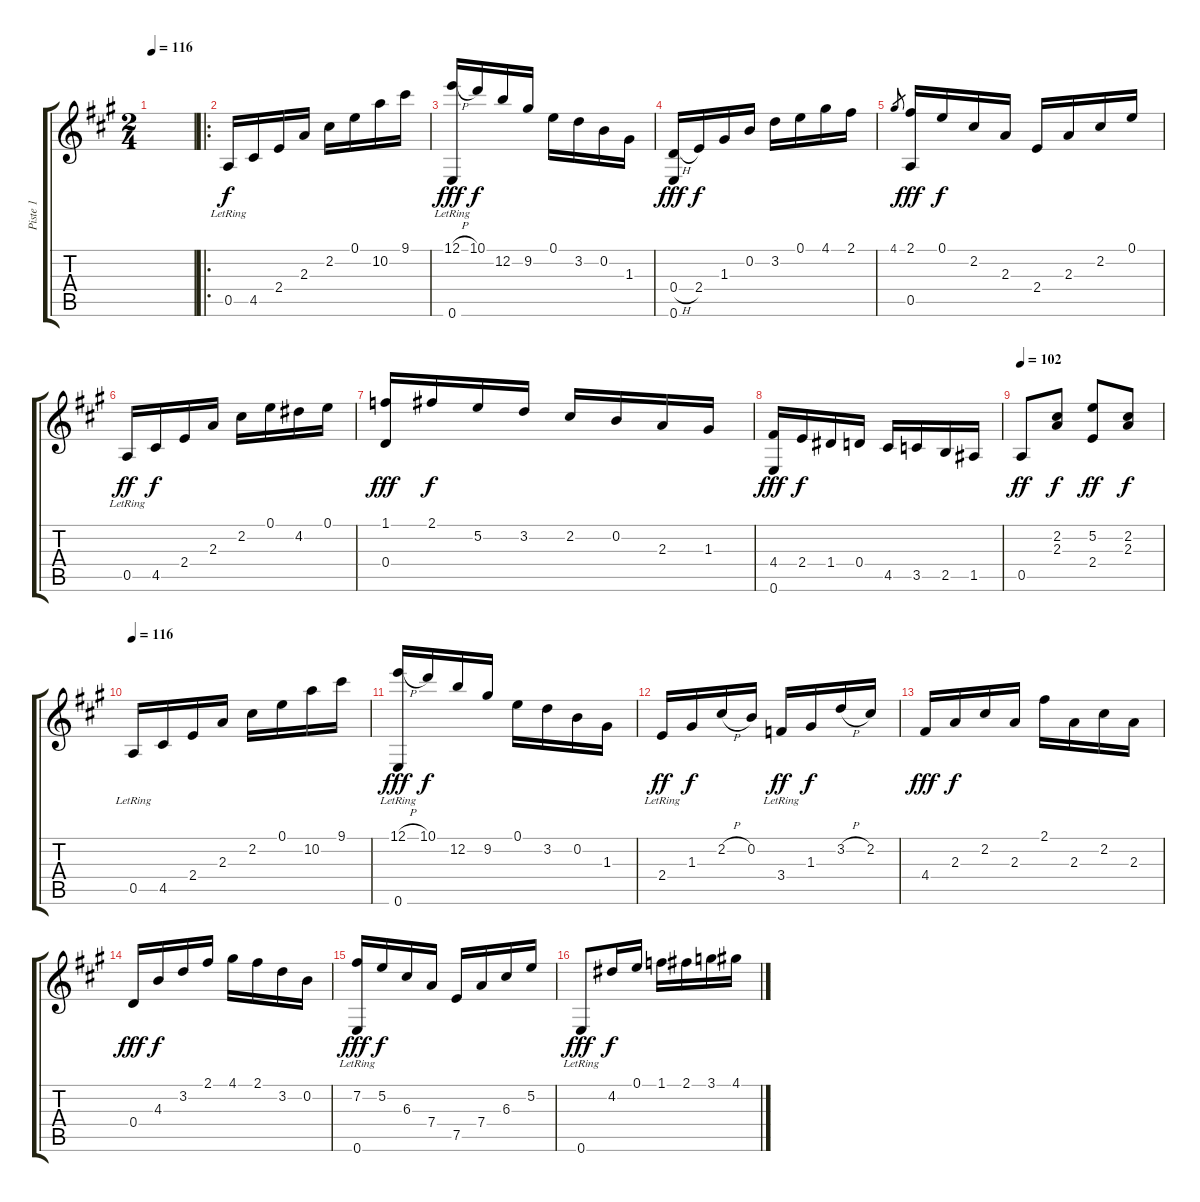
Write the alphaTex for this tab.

\track ("Piste 1" "Piste 1") {instrument acousticguitarnylon}
\staff {score tabs}
\tuning (E4 B3 G3 D3 A2 E2) {hide}
\ts (2 4)
\tempo 116
\clef g2
\ks a
|
\ro
0.5{lr}.16 4.5.16{dy f} 2.4.16 2.3.16 2.2.16 0.1.16 10.2.16 9.1.16 |
(12.1{h} 0.6{lr}).16{dy fff} 10.1.16{dy f} 12.2.16 9.2.16 0.1.16 3.2.16 0.2.16 1.3.16 |
(0.4{h} 0.6).16{dy fff} 2.4.16{dy f} 1.3.16 0.2.16 3.2.16 0.1.16 4.1.16 2.1.16 |
4.1.8{gr} (2.1 0.5).16{dy fff} 0.1.16{dy f} 2.2.16 2.3.16 2.4.16 2.3.16 2.2.16 0.1.16 |
0.5{lr}.16{dy ff} 4.5.16{dy f} 2.4.16 2.3.16 2.2.16 0.1.16 4.2.16 0.1.16 |
(1.1 0.4).16{dy fff} 2.1.16{dy f} 5.2.16 3.2.16 2.2.16 0.2.16 2.3.16 1.3.16 |
(4.4 0.6).16{dy fff} 2.4.16{dy f} 1.4.16 0.4.16 4.5.16 3.5.16 2.5.16 1.5.16 |
\tempo 102
0.5.8{dy ff} (2.2 2.3).8{dy f} (5.2 2.4).8{dy ff} (2.2 2.3).8{dy f} |
\tempo 116
0.5{lr}.16 4.5.16 2.4.16 2.3.16 2.2.16 0.1.16 10.2.16 9.1.16 |
(12.1{h} 0.6{lr}).16{dy fff} 10.1.16{dy f} 12.2.16 9.2.16 0.1.16 3.2.16 0.2.16 1.3.16 |
2.4{lr}.16{dy ff} 1.3.16{dy f} 2.2{h}.16 0.2.16 3.4{lr}.16{dy ff} 1.3.16{dy f} 3.2{h}.16 2.2.16 |
4.4.16{dy fff} 2.3.16{dy f} 2.2.16 2.3.16 2.1.16 2.3.16 2.2.16 2.3.16 |
0.4.16{dy fff} 4.3.16{dy f} 3.2.16 2.1.16 4.1.16 2.1.16 3.2.16 0.2.16 |
(7.2 0.6{lr}).16{dy fff} 5.2.16{dy f} 6.3.16 7.4.16 7.5.16 7.4.16 6.3.16 5.2.16 |
0.6{lr}.8{dy fff} 4.2.16{dy f} 0.1.16 1.1.16 2.1.16 3.1.16 4.1.16
